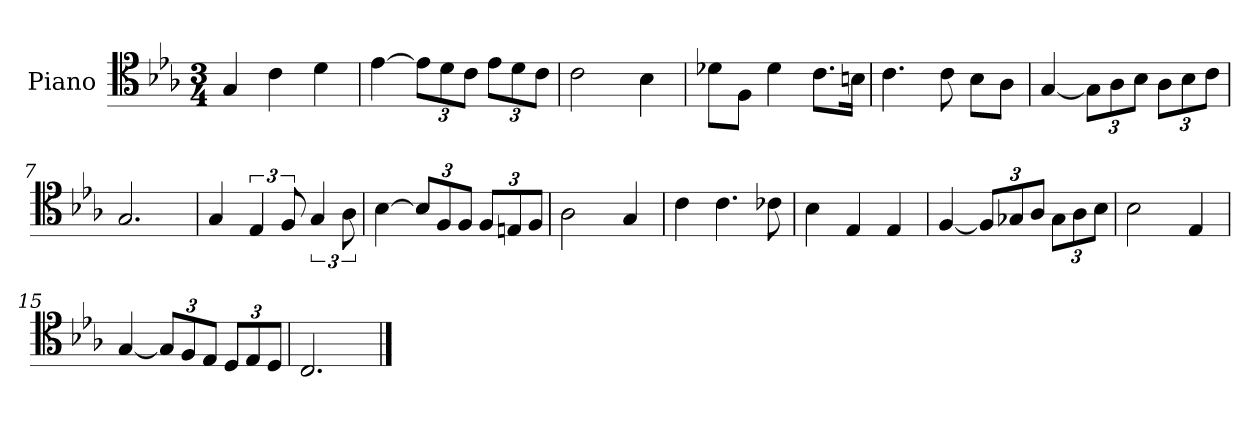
**kern
*part1
*staff1
*I"Piano
*I'Pno
*clefC4
*k[b-e-a-]
*c:
*M3/4
=1
4G/
4c\
4d\
=2
[4e-\
12e-\L]
12d\
12c\J
12e-\L
12d\
12c\J
=3
2c\
4B-\
=4
8d-X\L
8F\J
4d-\
8.c\L
16Bn\Jk
=5
4.c\
8c\
8B-\L
8A-\J
=6
[4G/
12G\L]
12A-\
12B-\J
12A-\L
12B-\
12c\J
=7
2.G/
=8
4G/
6E-/
12F/
6G/
12A-\
=9
[4B-\
12B-/L]
12F/
12F/J
12F/L
12En/
12F/J
=10
2A-\
4G/
=11
4c\
4.c\
8c-X\
=12
4B-\
4E-/
4E-/
=13
[4F/
12F/L]
12G-X/
12A-/J
12G-\L
12A-\
12B-\J
=14
2B-\
4E-/
=15
[4G/
12G/L]
12F/
12E-/J
12D/L
12E-/
12D/J
=16
2.C/
==
*-
